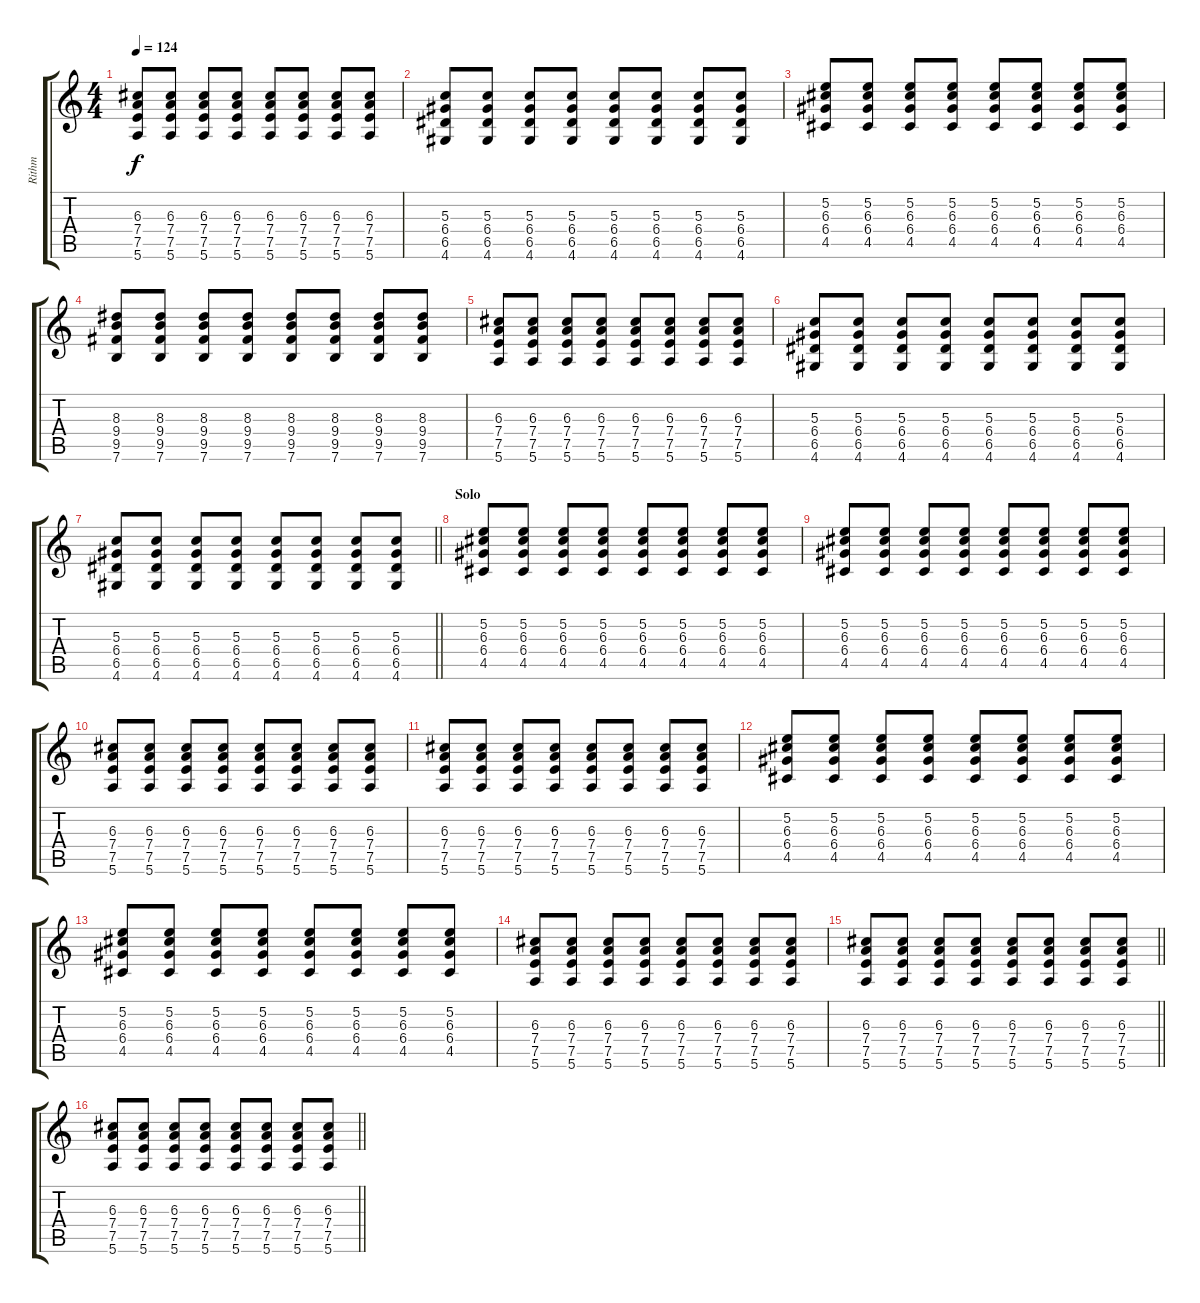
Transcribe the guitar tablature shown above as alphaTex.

\track ("Rithm" "Rithm") {instrument electricguitarclean}
\staff {score tabs}
\tuning (E4 B3 G3 D3 A2 E2) {hide}
\ts (4 4)
\tempo 124
\clef g2
\ks c
(6.3 7.4 7.5 5.6).8{dy f} (6.3 7.4 7.5 5.6).8 (6.3 7.4 7.5 5.6).8 (6.3 7.4 7.5 5.6).8 (6.3 7.4 7.5 5.6).8 (6.3 7.4 7.5 5.6).8 (6.3 7.4 7.5 5.6).8 (6.3 7.4 7.5 5.6).8 |
(5.3 6.4 6.5 4.6).8 (5.3 6.4 6.5 4.6).8 (5.3 6.4 6.5 4.6).8 (5.3 6.4 6.5 4.6).8 (5.3 6.4 6.5 4.6).8 (5.3 6.4 6.5 4.6).8 (5.3 6.4 6.5 4.6).8 (5.3 6.4 6.5 4.6).8 |
(5.2 6.3 6.4 4.5).8 (5.2 6.3 6.4 4.5).8 (5.2 6.3 6.4 4.5).8 (5.2 6.3 6.4 4.5).8 (5.2 6.3 6.4 4.5).8 (5.2 6.3 6.4 4.5).8 (5.2 6.3 6.4 4.5).8 (5.2 6.3 6.4 4.5).8 |
(8.3 9.4 9.5 7.6).8 (8.3 9.4 9.5 7.6).8 (8.3 9.4 9.5 7.6).8 (8.3 9.4 9.5 7.6).8 (8.3 9.4 9.5 7.6).8 (8.3 9.4 9.5 7.6).8 (8.3 9.4 9.5 7.6).8 (8.3 9.4 9.5 7.6).8 |
(6.3 7.4 7.5 5.6).8 (6.3 7.4 7.5 5.6).8 (6.3 7.4 7.5 5.6).8 (6.3 7.4 7.5 5.6).8 (6.3 7.4 7.5 5.6).8 (6.3 7.4 7.5 5.6).8 (6.3 7.4 7.5 5.6).8 (6.3 7.4 7.5 5.6).8 |
(5.3 6.4 6.5 4.6).8 (5.3 6.4 6.5 4.6).8 (5.3 6.4 6.5 4.6).8 (5.3 6.4 6.5 4.6).8 (5.3 6.4 6.5 4.6).8 (5.3 6.4 6.5 4.6).8 (5.3 6.4 6.5 4.6).8 (5.3 6.4 6.5 4.6).8 |
\barLineRight lightlight
(5.3 6.4 6.5 4.6).8 (5.3 6.4 6.5 4.6).8 (5.3 6.4 6.5 4.6).8 (5.3 6.4 6.5 4.6).8 (5.3 6.4 6.5 4.6).8 (5.3 6.4 6.5 4.6).8 (5.3 6.4 6.5 4.6).8 (5.3 6.4 6.5 4.6).8 |
\section ("" "Solo")
(5.2 6.3 6.4 4.5).8 (5.2 6.3 6.4 4.5).8 (5.2 6.3 6.4 4.5).8 (5.2 6.3 6.4 4.5).8 (5.2 6.3 6.4 4.5).8 (5.2 6.3 6.4 4.5).8 (5.2 6.3 6.4 4.5).8 (5.2 6.3 6.4 4.5).8 |
(5.2 6.3 6.4 4.5).8 (5.2 6.3 6.4 4.5).8 (5.2 6.3 6.4 4.5).8 (5.2 6.3 6.4 4.5).8 (5.2 6.3 6.4 4.5).8 (5.2 6.3 6.4 4.5).8 (5.2 6.3 6.4 4.5).8 (5.2 6.3 6.4 4.5).8 |
(6.3 7.4 7.5 5.6).8 (6.3 7.4 7.5 5.6).8 (6.3 7.4 7.5 5.6).8 (6.3 7.4 7.5 5.6).8 (6.3 7.4 7.5 5.6).8 (6.3 7.4 7.5 5.6).8 (6.3 7.4 7.5 5.6).8 (6.3 7.4 7.5 5.6).8 |
(6.3 7.4 7.5 5.6).8 (6.3 7.4 7.5 5.6).8 (6.3 7.4 7.5 5.6).8 (6.3 7.4 7.5 5.6).8 (6.3 7.4 7.5 5.6).8 (6.3 7.4 7.5 5.6).8 (6.3 7.4 7.5 5.6).8 (6.3 7.4 7.5 5.6).8 |
(5.2 6.3 6.4 4.5).8 (5.2 6.3 6.4 4.5).8 (5.2 6.3 6.4 4.5).8 (5.2 6.3 6.4 4.5).8 (5.2 6.3 6.4 4.5).8 (5.2 6.3 6.4 4.5).8 (5.2 6.3 6.4 4.5).8 (5.2 6.3 6.4 4.5).8 |
(5.2 6.3 6.4 4.5).8 (5.2 6.3 6.4 4.5).8 (5.2 6.3 6.4 4.5).8 (5.2 6.3 6.4 4.5).8 (5.2 6.3 6.4 4.5).8 (5.2 6.3 6.4 4.5).8 (5.2 6.3 6.4 4.5).8 (5.2 6.3 6.4 4.5).8 |
(6.3 7.4 7.5 5.6).8 (6.3 7.4 7.5 5.6).8 (6.3 7.4 7.5 5.6).8 (6.3 7.4 7.5 5.6).8 (6.3 7.4 7.5 5.6).8 (6.3 7.4 7.5 5.6).8 (6.3 7.4 7.5 5.6).8 (6.3 7.4 7.5 5.6).8 |
\barLineRight lightlight
(6.3 7.4 7.5 5.6).8 (6.3 7.4 7.5 5.6).8 (6.3 7.4 7.5 5.6).8 (6.3 7.4 7.5 5.6).8 (6.3 7.4 7.5 5.6).8 (6.3 7.4 7.5 5.6).8 (6.3 7.4 7.5 5.6).8 (6.3 7.4 7.5 5.6).8 |
\barLineRight lightlight
(6.3 7.4 7.5 5.6).8 (6.3 7.4 7.5 5.6).8 (6.3 7.4 7.5 5.6).8 (6.3 7.4 7.5 5.6).8 (6.3 7.4 7.5 5.6).8 (6.3 7.4 7.5 5.6).8 (6.3 7.4 7.5 5.6).8 (6.3 7.4 7.5 5.6).8
